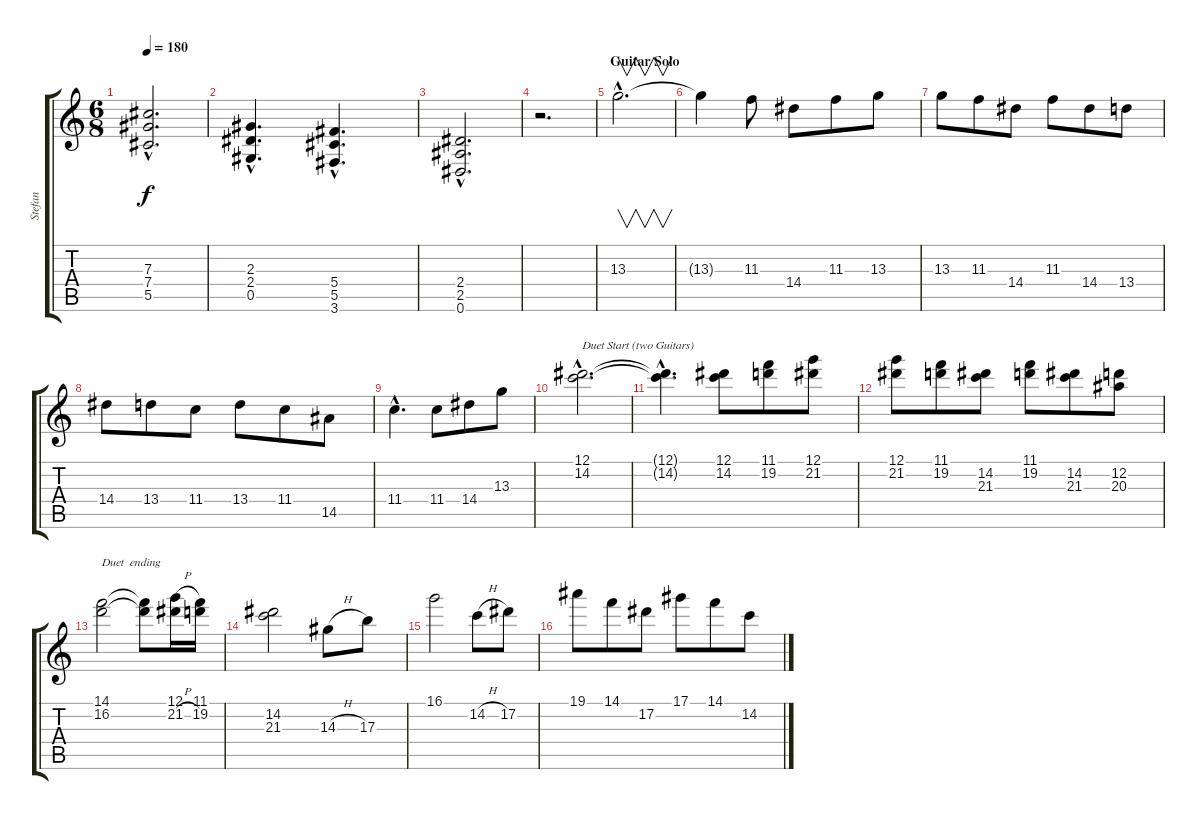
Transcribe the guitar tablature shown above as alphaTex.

\track ("Stefan" "Stefan") {instrument distortionguitar}
\staff {score tabs}
\tuning (Eb4 Bb3 Gb3 Db3 Ab2 Eb2) {hide}
\ts (6 8)
\tempo 180
\clef g2
\ks c
(7.3{hac} 7.4{hac} 5.5{hac}).2{d dy f} |
(2.3{hac} 2.4{hac} 0.5{hac}).4{d} (5.4{hac} 5.5{hac} 3.6{hac}).4{d} |
(2.4{hac} 2.5{hac} 0.6{hac}).2{d} |
r.2{d} |
\section ("" "Guitar Solo")
13.3{hac}.2{v d} |
13.3{t}.4 11.3.8 14.4.8 11.3.8 13.3.8 |
13.3.8 11.3.8 14.4.8 11.3.8 14.4.8 13.4.8 |
14.4.8 13.4.8 11.4.8 13.4.8 11.4.8 14.5.8 |
11.4{hac}.4{d} 11.4.8 14.4.8 13.3.8 |
(12.1{hac} 14.2{hac}).2{d txt "Duet Start (two Guitars)"} |
(12.1{hac t} 14.2{hac t}).4{d} (12.1 14.2).8 (11.1 19.2).8 (12.1 21.2).8 |
(12.1 21.2).8 (11.1 19.2).8 (14.2 21.3).8 (11.1 19.2).8 (14.2 21.3).8 (12.2 20.3).8 |
(14.1 16.2).2{txt "Duet  ending"} (14.1{t} 16.2{t}).8 (12.1{h} 21.2{h}).16 (11.1 19.2).16 |
(14.2 21.3).2 14.3{h}.8 17.3.8 |
16.1.2 14.2{h}.8 17.2.8 |
19.1.8 14.1.8 17.2.8 17.1.8 14.1.8 14.2.8
